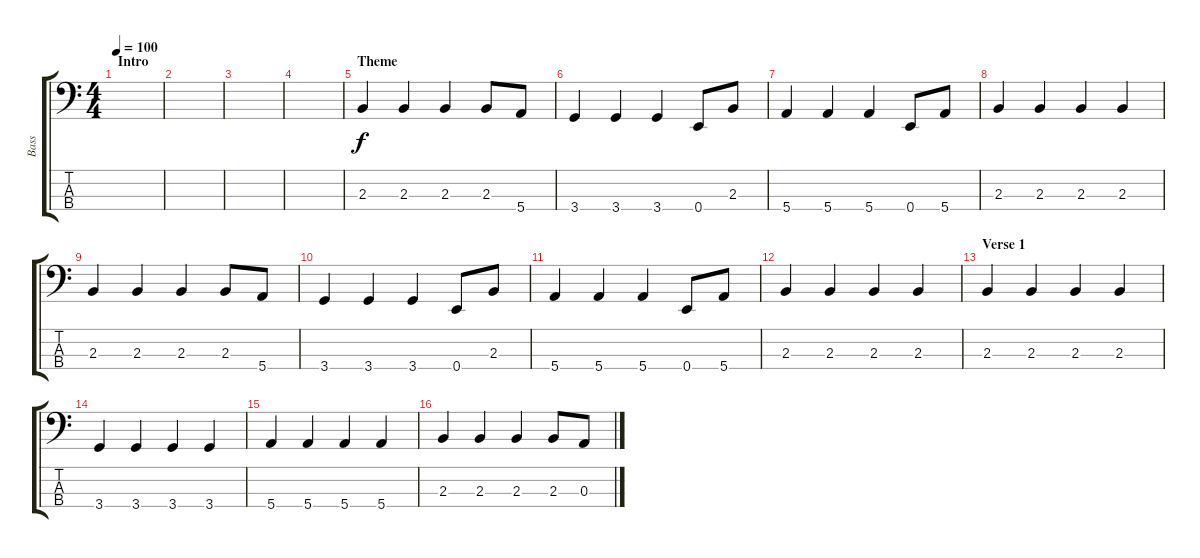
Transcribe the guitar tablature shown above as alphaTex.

\track ("Bass" "Bass") {instrument electricbassfinger}
\staff {score tabs}
\tuning (G2 D2 A1 E1) {hide}
\ts (4 4)
\section ("" "Intro")
\tempo 100
\clef f4
\ks c
|
|
|
|
\section ("" "Theme")
2.3.4 2.3.4 2.3.4 2.3.8 5.4.8 |
3.4.4 3.4.4 3.4.4 0.4.8 2.3.8 |
5.4.4 5.4.4 5.4.4 0.4.8 5.4.8 |
2.3.4 2.3.4 2.3.4 2.3.4 |
2.3.4 2.3.4 2.3.4 2.3.8 5.4.8 |
3.4.4 3.4.4 3.4.4 0.4.8 2.3.8 |
5.4.4 5.4.4 5.4.4 0.4.8 5.4.8 |
2.3.4 2.3.4 2.3.4 2.3.4 |
\section ("" "Verse 1")
2.3.4 2.3.4 2.3.4 2.3.4 |
3.4.4 3.4.4 3.4.4 3.4.4 |
5.4.4 5.4.4 5.4.4 5.4.4 |
2.3.4 2.3.4 2.3.4 2.3.8 0.3.8
